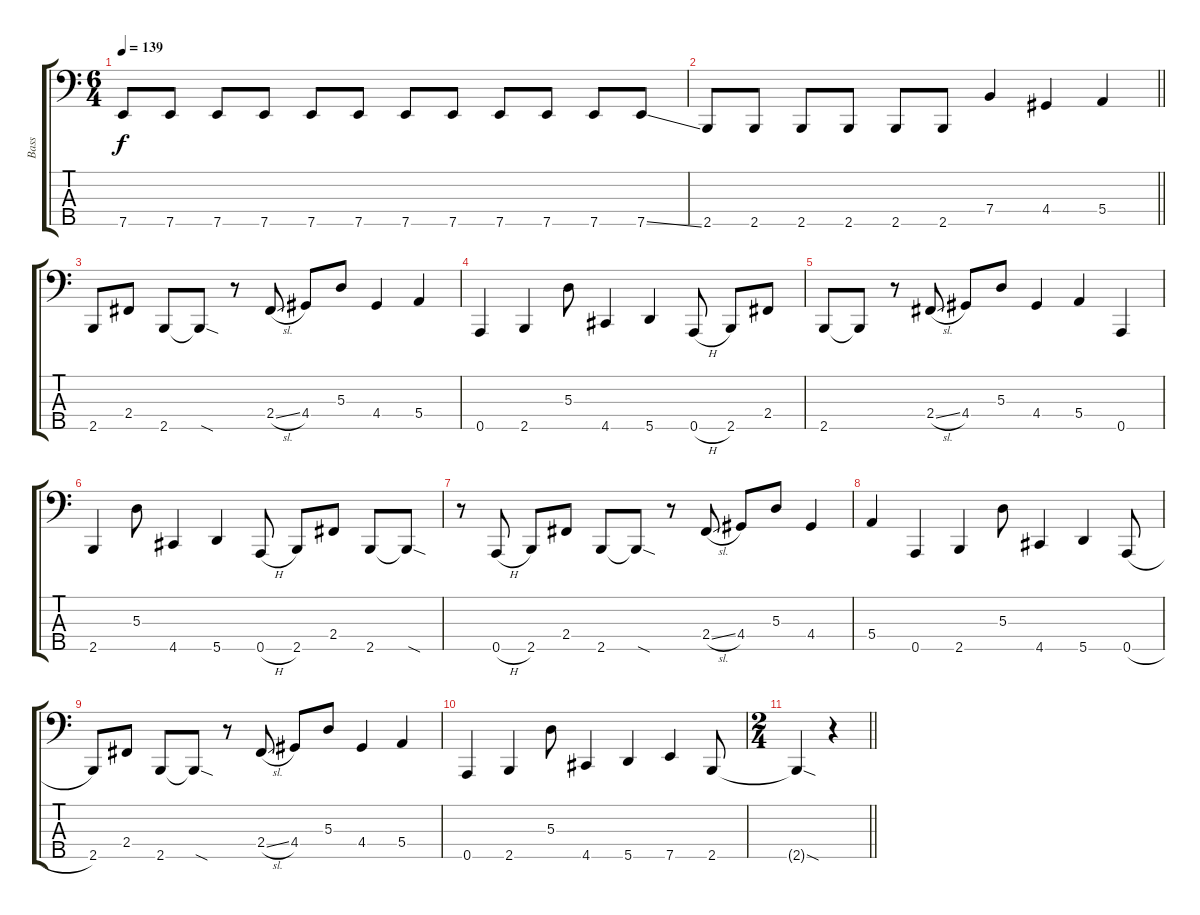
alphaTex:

\track ("Bass" "Bass") {instrument electricbassfinger}
\staff {score tabs}
\tuning (G2 D2 A1 E1 A0) {hide}
\ts (6 4)
\tempo 139
\clef f4
\ks c
7.5.8{dy f} 7.5.8 7.5.8 7.5.8 7.5.8 7.5.8 7.5.8 7.5.8 7.5.8 7.5.8 7.5.8 7.5{ss}.8 |
\barLineRight lightlight
2.5.8 2.5.8 2.5.8 2.5.8 2.5.8 2.5.8 7.4.4 4.4.4 5.4.4 |
\section ("" "")
2.5.8 2.4.8 2.5.8 2.5{sod t}.8 r.8 2.4{sl}.8 4.4.8 5.3.8 4.4.4 5.4.4 |
0.5.4 2.5.4 5.3.8 4.5.4 5.5.4 0.5{h}.8 2.5.8 2.4.8 |
2.5.8 2.5{t}.8 r.8 2.4{sl}.8 4.4.8 5.3.8 4.4.4 5.4.4 0.5.4 |
2.5.4 5.3.8 4.5.4 5.5.4 0.5{h}.8 2.5.8 2.4.8 2.5.8 2.5{sod t}.8 |
r.8 0.5{h}.8 2.5.8 2.4.8 2.5.8 2.5{sod t}.8 r.8 2.4{sl}.8 4.4.8 5.3.8 4.4.4 |
5.4.4 0.5.4 2.5.4 5.3.8 4.5.4 5.5.4 0.5{h}.8 |
2.5.8 2.4.8 2.5.8 2.5{sod t}.8 r.8 2.4{sl}.8 4.4.8 5.3.8 4.4.4 5.4.4 |
0.5.4 2.5.4 5.3.8 4.5.4 5.5.4 7.5.4 2.5.8 |
\ts (2 4)
\barLineRight lightlight
2.5{sod t}.4 r.4
